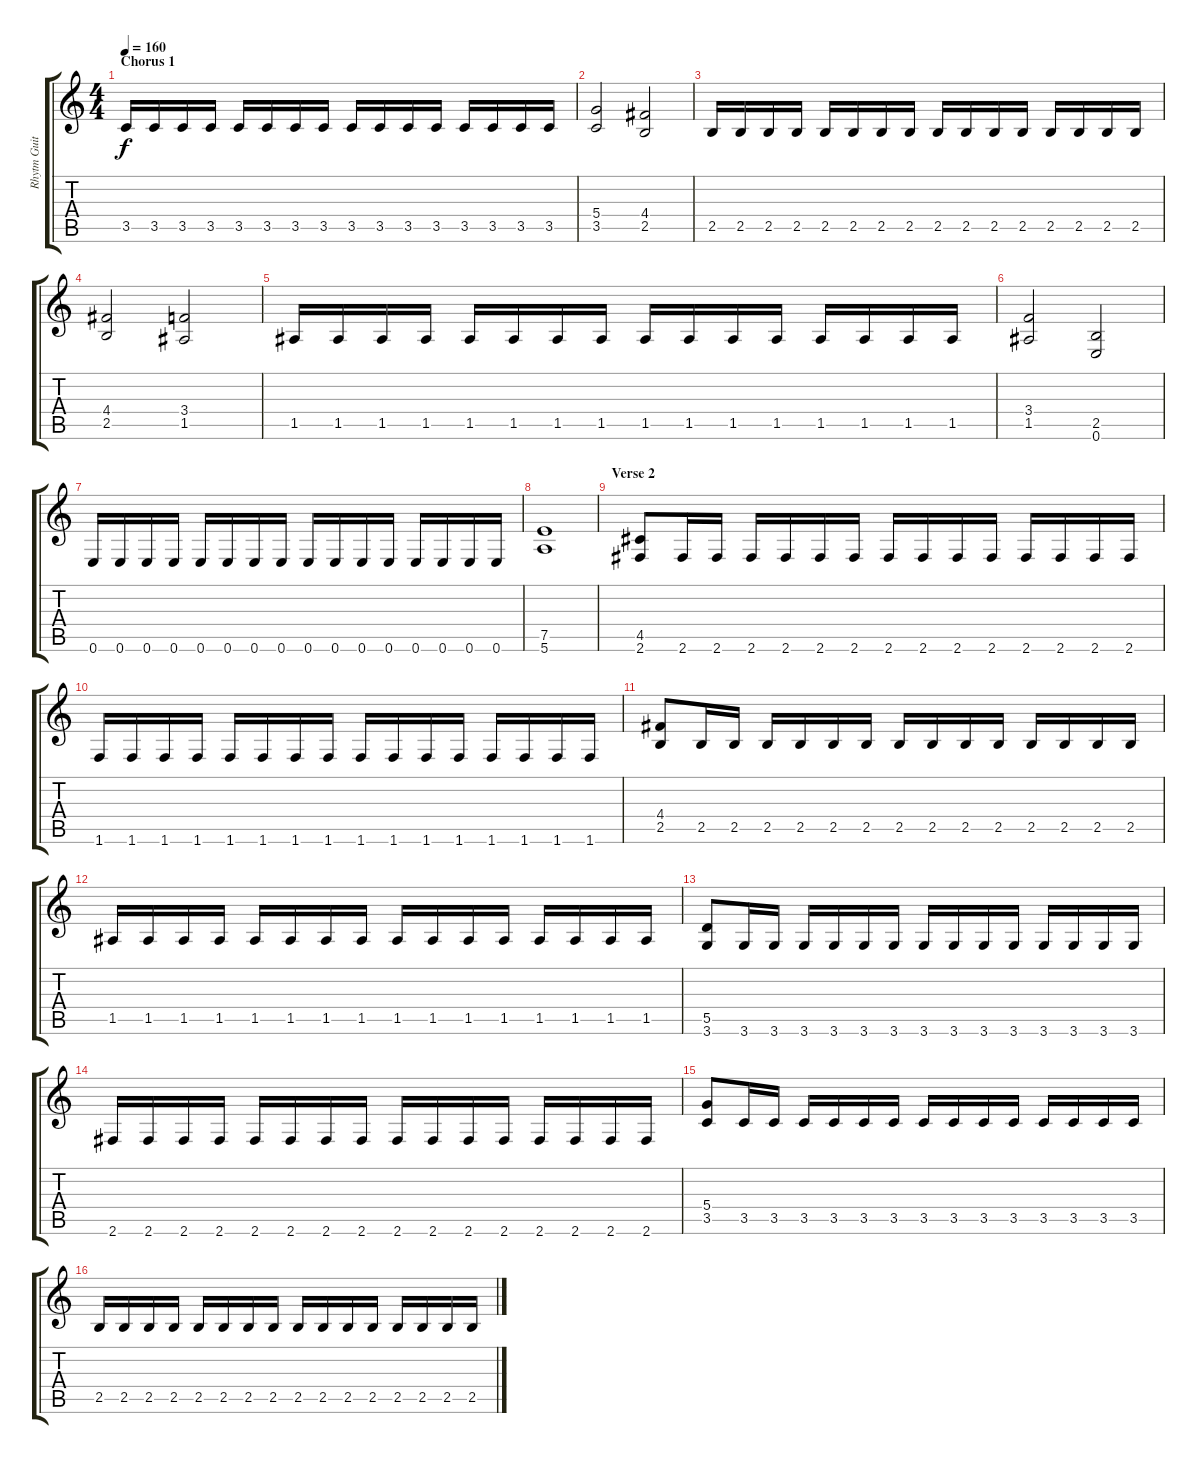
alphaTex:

\track ("Rhytm Guitar" "Rhytm Guit") {instrument distortionguitar}
\staff {score tabs}
\tuning (E4 B3 G3 D3 A2 E2) {hide}
\ts (4 4)
\section ("" "Chorus 1")
\tempo 160
\clef g2
\ks c
3.5.16{dy f} 3.5.16 3.5.16 3.5.16 3.5.16 3.5.16 3.5.16 3.5.16 3.5.16 3.5.16 3.5.16 3.5.16 3.5.16 3.5.16 3.5.16 3.5.16 |
(5.4 3.5).2 (4.4 2.5).2 |
2.5.16 2.5.16 2.5.16 2.5.16 2.5.16 2.5.16 2.5.16 2.5.16 2.5.16 2.5.16 2.5.16 2.5.16 2.5.16 2.5.16 2.5.16 2.5.16 |
(4.4 2.5).2 (3.4 1.5).2 |
1.5.16 1.5.16 1.5.16 1.5.16 1.5.16 1.5.16 1.5.16 1.5.16 1.5.16 1.5.16 1.5.16 1.5.16 1.5.16 1.5.16 1.5.16 1.5.16 |
(3.4 1.5).2 (2.5 0.6).2 |
0.6.16 0.6.16 0.6.16 0.6.16 0.6.16 0.6.16 0.6.16 0.6.16 0.6.16 0.6.16 0.6.16 0.6.16 0.6.16 0.6.16 0.6.16 0.6.16 |
(7.5 5.6).1 |
\section ("" "Verse 2")
(4.5 2.6).8 2.6.16 2.6.16 2.6.16 2.6.16 2.6.16 2.6.16 2.6.16 2.6.16 2.6.16 2.6.16 2.6.16 2.6.16 2.6.16 2.6.16 |
1.6.16 1.6.16 1.6.16 1.6.16 1.6.16 1.6.16 1.6.16 1.6.16 1.6.16 1.6.16 1.6.16 1.6.16 1.6.16 1.6.16 1.6.16 1.6.16 |
(4.4 2.5).8 2.5.16 2.5.16 2.5.16 2.5.16 2.5.16 2.5.16 2.5.16 2.5.16 2.5.16 2.5.16 2.5.16 2.5.16 2.5.16 2.5.16 |
1.5.16 1.5.16 1.5.16 1.5.16 1.5.16 1.5.16 1.5.16 1.5.16 1.5.16 1.5.16 1.5.16 1.5.16 1.5.16 1.5.16 1.5.16 1.5.16 |
(5.5 3.6).8 3.6.16 3.6.16 3.6.16 3.6.16 3.6.16 3.6.16 3.6.16 3.6.16 3.6.16 3.6.16 3.6.16 3.6.16 3.6.16 3.6.16 |
2.6.16 2.6.16 2.6.16 2.6.16 2.6.16 2.6.16 2.6.16 2.6.16 2.6.16 2.6.16 2.6.16 2.6.16 2.6.16 2.6.16 2.6.16 2.6.16 |
(5.4 3.5).8 3.5.16 3.5.16 3.5.16 3.5.16 3.5.16 3.5.16 3.5.16 3.5.16 3.5.16 3.5.16 3.5.16 3.5.16 3.5.16 3.5.16 |
2.5.16 2.5.16 2.5.16 2.5.16 2.5.16 2.5.16 2.5.16 2.5.16 2.5.16 2.5.16 2.5.16 2.5.16 2.5.16 2.5.16 2.5.16 2.5.16
